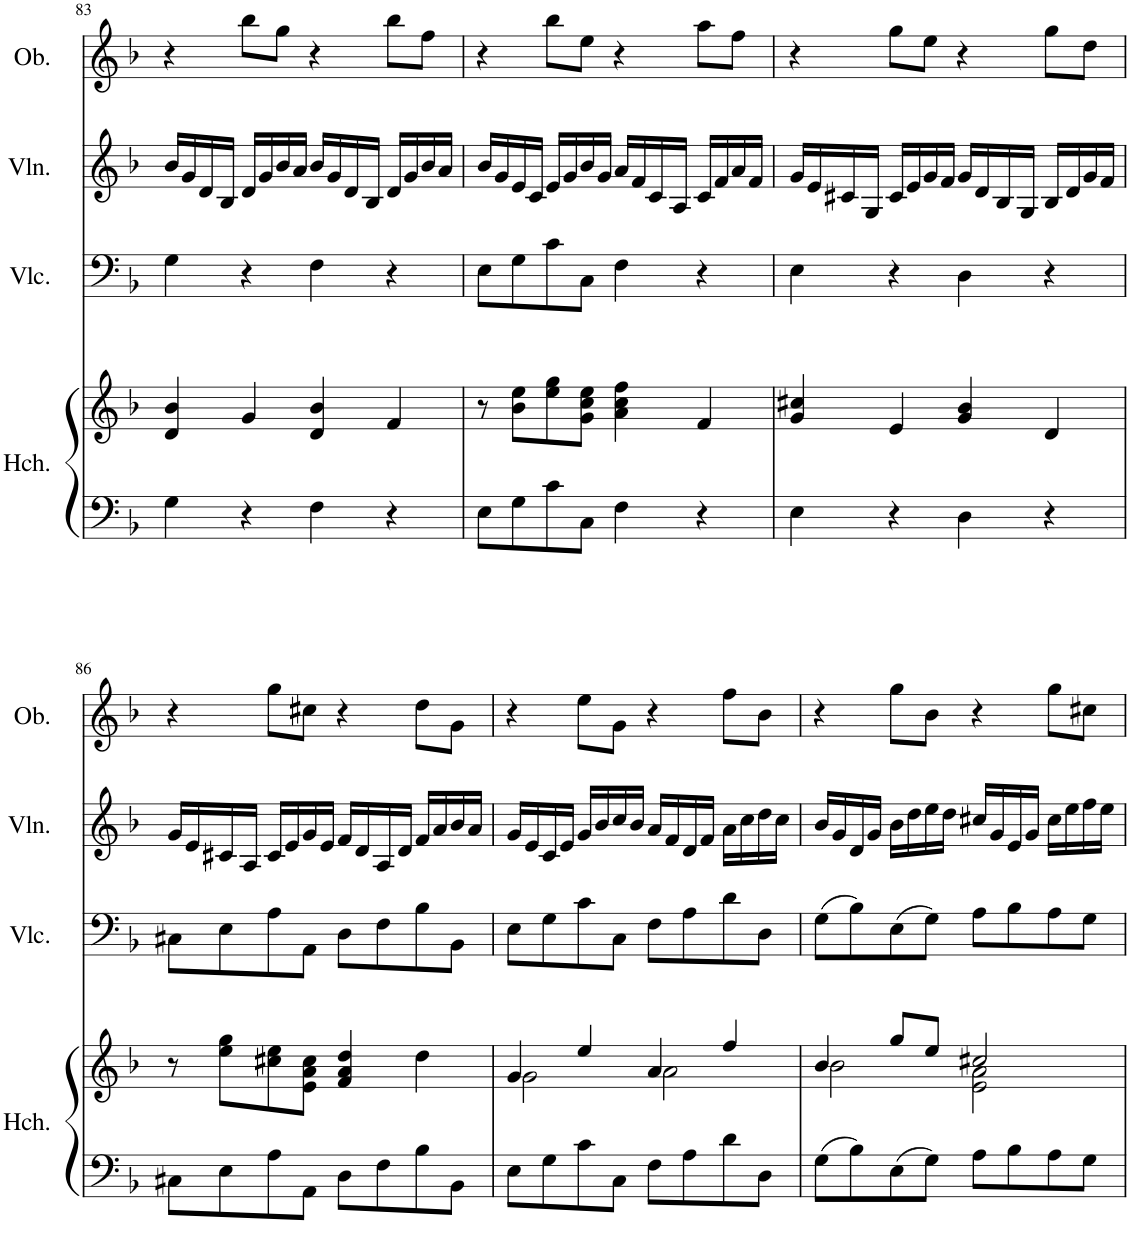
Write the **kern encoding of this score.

**kern	**kern	**kern	**kern	**kern
*part4	*part4	*part3	*part2	*part1
*staff5	*staff4	*staff3	*staff2	*staff1
*I"Harpsichord	*	*I"Violoncello	*I"Violin	*I"Oboe
*I'Hch.	*	*I'Vlc.	*I'Vln.	*I'Ob.
!!LO:PB:g=z
*clefF4	*clefG2	*clefF4	*clefG2	*clefG2
*k[b-]	*k[b-]	*k[b-]	*k[b-]	*k[b-]
*M4/4	*M4/4	*M4/4	*M4/4	*M4/4
*met(c)	*met(c)	*met(c)	*met(c)	*met(c)
=83	=83	=83	=83	=83
4G\	4d/ 4b-/	4G\	16b-/LL	4r
.	.	.	16g/	.
.	.	.	16d/	.
.	.	.	16B-/JJ	.
4r	4g/	4r	16d/LL	8bb-\L
.	.	.	16g/	.
.	.	.	16b-/	8gg\J
.	.	.	16a/JJ	.
4F\	4d/ 4b-/	4F\	16b-/LL	4r
.	.	.	16g/	.
.	.	.	16d/	.
.	.	.	16B-/JJ	.
4r	4f/	4r	16d/LL	8bb-\L
.	.	.	16g/	.
.	.	.	16b-/	8ff\J
.	.	.	16a/JJ	.
=84	=84	=84	=84	=84
8E\L	8r	8E\L	16b-/LL	4r
.	.	.	16g/	.
8G\	8b-\ 8ee\L	8G\	16e/	.
.	.	.	16c/JJ	.
8c\	8ee\ 8gg\	8c\	16e/LL	8bb-\L
.	.	.	16g/	.
8C\J	8g\ 8cc\ 8ee\J	8C\J	16b-/	8ee\J
.	.	.	16g/JJ	.
4F\	4a\ 4cc\ 4ff\	4F\	16a/LL	4r
.	.	.	16f/	.
.	.	.	16c/	.
.	.	.	16A/JJ	.
4r	4f/	4r	16c/LL	8aa\L
.	.	.	16f/	.
.	.	.	16a/	8ff\J
.	.	.	16f/JJ	.
=85	=85	=85	=85	=85
4E\	4g/ 4cc#X/	4E\	16g/LL	4r
.	.	.	16e/	.
.	.	.	16c#X/	.
.	.	.	16G/JJ	.
4r	4e/	4r	16c#/LL	8gg\L
.	.	.	16e/	.
.	.	.	16g/	8ee\J
.	.	.	16f/JJ	.
4D\	4g/ 4b-/	4D\	16g/LL	4r
.	.	.	16d/	.
.	.	.	16B-/	.
.	.	.	16G/JJ	.
4r	4d/	4r	16B-/LL	8gg\L
.	.	.	16d/	.
.	.	.	16g/	8dd\J
.	.	.	16f/JJ	.
!!LO:LB:g=z
=86	=86	=86	=86	=86
8C#X\L	8r	8C#X\L	16g/LL	4r
.	.	.	16e/	.
8E\	8ee\ 8gg\L	8E\	16c#X/	.
.	.	.	16A/JJ	.
8A\	8cc#X\ 8ee\	8A\	16c#/LL	8gg\L
.	.	.	16e/	.
8AA\J	8e\ 8a\ 8cc#\J	8AA\J	16g/	8cc#X\J
.	.	.	16e/JJ	.
8D\L	4f/ 4a/ 4dd/	8D\L	16f/LL	4r
.	.	.	16d/	.
8F\	.	8F\	16A/	.
.	.	.	16d/JJ	.
8B-\	4dd\	8B-\	16f/LL	8dd\L
.	.	.	16a/	.
8BB-\J	.	8BB-\J	16b-/	8g\J
.	.	.	16a/JJ	.
=87	=87	=87	=87	=87
*	*^	*	*	*
8E\L	4g/	2g\	8E\L	16g/LL	4r
.	.	.	.	16e/	.
8G\	.	.	8G\	16c/	.
.	.	.	.	16e/JJ	.
8c\	4ee/	.	8c\	16g/LL	8ee\L
.	.	.	.	16b-/	.
8C\J	.	.	8C\J	16cc/	8g\J
.	.	.	.	16b-/JJ	.
8F\L	4a/	2a\	8F\L	16a/LL	4r
.	.	.	.	16f/	.
8A\	.	.	8A\	16d/	.
.	.	.	.	16f/JJ	.
8d\	4ff/	.	8d\	16a\LL	8ff\L
.	.	.	.	16cc\	.
8D\J	.	.	8D\J	16dd\	8b-\J
.	.	.	.	16cc\JJ	.
=88	=88	=88	=88	=88	=88
8G\L	4b-/	2b-\	(8G\L	16b-/LL	4r
.	.	.	.	16g/	.
8B-\	.	.	8B-\)	16d/	.
.	.	.	.	16g/JJ	.
8E\	8gg/L	.	(8E\	16b-\LL	8gg\L
.	.	.	.	16dd\	.
8G\J	8ee/J	.	8G\J)	16ee\	8b-\J
.	.	.	.	16dd\JJ	.
8A\L	2cc#X/	2e\ 2a\	8A\L	16cc#X/LL	4r
.	.	.	.	16g/	.
8B-\	.	.	8B-\	16e/	.
.	.	.	.	16g/JJ	.
8A\	.	.	8A\	16cc#\LL	8gg\L
.	.	.	.	16ee\	.
8G\J	.	.	8G\J	16ff\	8cc#X\J
.	.	.	.	16ee\JJ	.
*	*v	*v	*	*	*
=	=	=	=	=
*-	*-	*-	*-	*-
